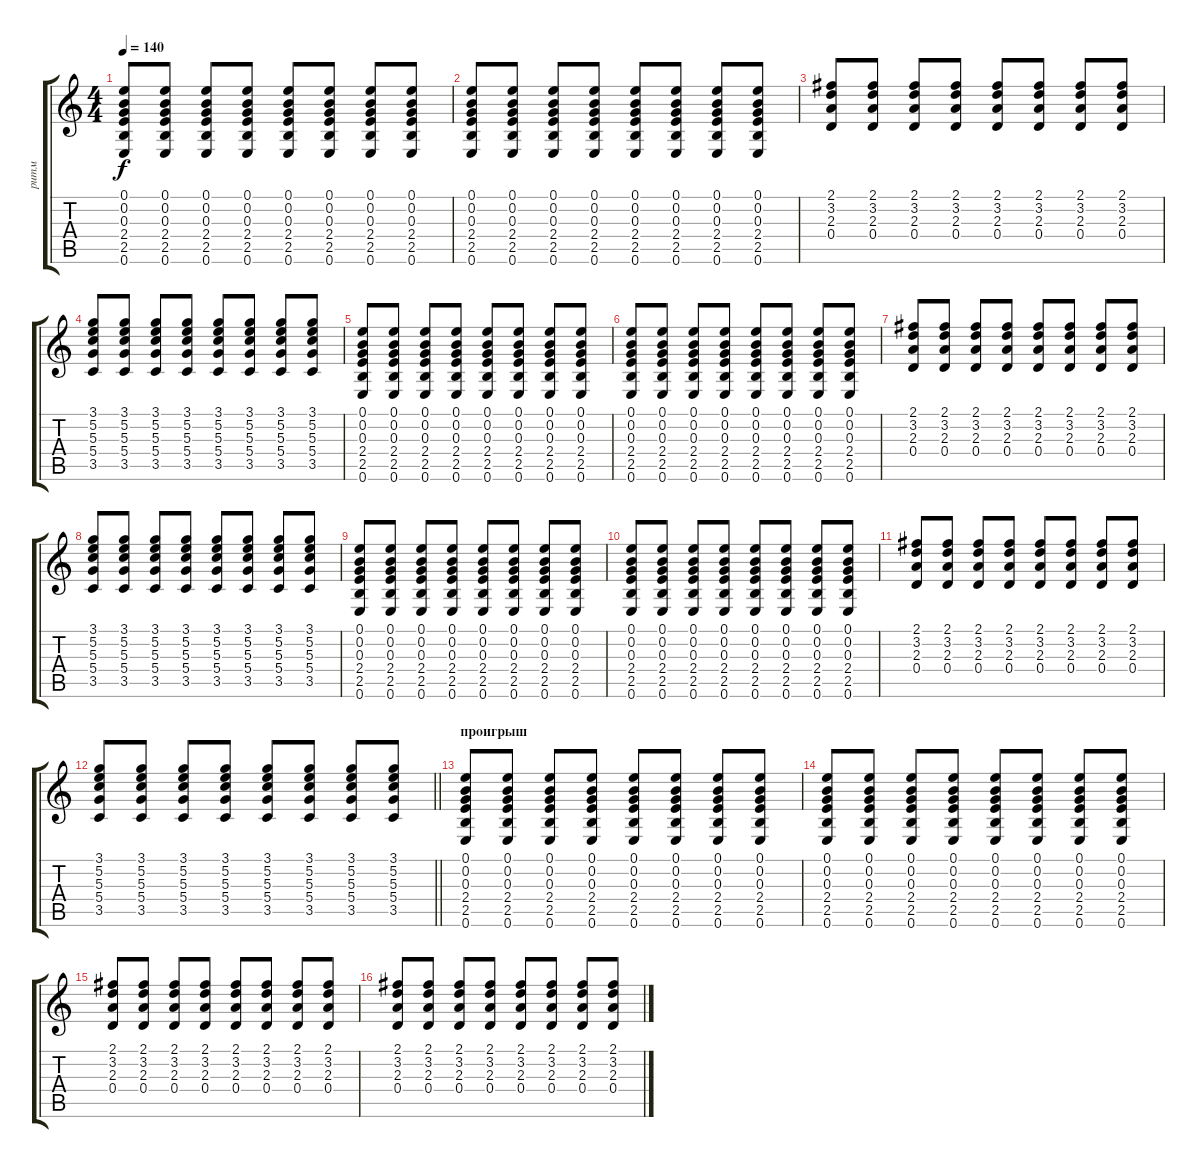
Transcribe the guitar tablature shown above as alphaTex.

\track ("ритм" "ритм") {instrument acousticguitarsteel}
\staff {score tabs}
\tuning (E4 B3 G3 D3 A2 E2) {hide}
\ts (4 4)
\tempo 140
\clef g2
\ks c
(0.1 0.2 0.3 2.4 2.5 0.6).8{dy f} (0.1 0.2 0.3 2.4 2.5 0.6).8 (0.1 0.2 0.3 2.4 2.5 0.6).8 (0.1 0.2 0.3 2.4 2.5 0.6).8 (0.1 0.2 0.3 2.4 2.5 0.6).8 (0.1 0.2 0.3 2.4 2.5 0.6).8 (0.1 0.2 0.3 2.4 2.5 0.6).8 (0.1 0.2 0.3 2.4 2.5 0.6).8 |
(0.1 0.2 0.3 2.4 2.5 0.6).8 (0.1 0.2 0.3 2.4 2.5 0.6).8 (0.1 0.2 0.3 2.4 2.5 0.6).8 (0.1 0.2 0.3 2.4 2.5 0.6).8 (0.1 0.2 0.3 2.4 2.5 0.6).8 (0.1 0.2 0.3 2.4 2.5 0.6).8 (0.1 0.2 0.3 2.4 2.5 0.6).8 (0.1 0.2 0.3 2.4 2.5 0.6).8 |
(2.1 3.2 2.3 0.4).8 (2.1 3.2 2.3 0.4).8 (2.1 3.2 2.3 0.4).8 (2.1 3.2 2.3 0.4).8 (2.1 3.2 2.3 0.4).8 (2.1 3.2 2.3 0.4).8 (2.1 3.2 2.3 0.4).8 (2.1 3.2 2.3 0.4).8 |
(3.1 5.2 5.3 5.4 3.5).8 (3.1 5.2 5.3 5.4 3.5).8 (3.1 5.2 5.3 5.4 3.5).8 (3.1 5.2 5.3 5.4 3.5).8 (3.1 5.2 5.3 5.4 3.5).8 (3.1 5.2 5.3 5.4 3.5).8 (3.1 5.2 5.3 5.4 3.5).8 (3.1 5.2 5.3 5.4 3.5).8 |
(0.1 0.2 0.3 2.4 2.5 0.6).8 (0.1 0.2 0.3 2.4 2.5 0.6).8 (0.1 0.2 0.3 2.4 2.5 0.6).8 (0.1 0.2 0.3 2.4 2.5 0.6).8 (0.1 0.2 0.3 2.4 2.5 0.6).8 (0.1 0.2 0.3 2.4 2.5 0.6).8 (0.1 0.2 0.3 2.4 2.5 0.6).8 (0.1 0.2 0.3 2.4 2.5 0.6).8 |
(0.1 0.2 0.3 2.4 2.5 0.6).8 (0.1 0.2 0.3 2.4 2.5 0.6).8 (0.1 0.2 0.3 2.4 2.5 0.6).8 (0.1 0.2 0.3 2.4 2.5 0.6).8 (0.1 0.2 0.3 2.4 2.5 0.6).8 (0.1 0.2 0.3 2.4 2.5 0.6).8 (0.1 0.2 0.3 2.4 2.5 0.6).8 (0.1 0.2 0.3 2.4 2.5 0.6).8 |
(2.1 3.2 2.3 0.4).8 (2.1 3.2 2.3 0.4).8 (2.1 3.2 2.3 0.4).8 (2.1 3.2 2.3 0.4).8 (2.1 3.2 2.3 0.4).8 (2.1 3.2 2.3 0.4).8 (2.1 3.2 2.3 0.4).8 (2.1 3.2 2.3 0.4).8 |
(3.1 5.2 5.3 5.4 3.5).8 (3.1 5.2 5.3 5.4 3.5).8 (3.1 5.2 5.3 5.4 3.5).8 (3.1 5.2 5.3 5.4 3.5).8 (3.1 5.2 5.3 5.4 3.5).8 (3.1 5.2 5.3 5.4 3.5).8 (3.1 5.2 5.3 5.4 3.5).8 (3.1 5.2 5.3 5.4 3.5).8 |
(0.1 0.2 0.3 2.4 2.5 0.6).8 (0.1 0.2 0.3 2.4 2.5 0.6).8 (0.1 0.2 0.3 2.4 2.5 0.6).8 (0.1 0.2 0.3 2.4 2.5 0.6).8 (0.1 0.2 0.3 2.4 2.5 0.6).8 (0.1 0.2 0.3 2.4 2.5 0.6).8 (0.1 0.2 0.3 2.4 2.5 0.6).8 (0.1 0.2 0.3 2.4 2.5 0.6).8 |
(0.1 0.2 0.3 2.4 2.5 0.6).8 (0.1 0.2 0.3 2.4 2.5 0.6).8 (0.1 0.2 0.3 2.4 2.5 0.6).8 (0.1 0.2 0.3 2.4 2.5 0.6).8 (0.1 0.2 0.3 2.4 2.5 0.6).8 (0.1 0.2 0.3 2.4 2.5 0.6).8 (0.1 0.2 0.3 2.4 2.5 0.6).8 (0.1 0.2 0.3 2.4 2.5 0.6).8 |
(2.1 3.2 2.3 0.4).8 (2.1 3.2 2.3 0.4).8 (2.1 3.2 2.3 0.4).8 (2.1 3.2 2.3 0.4).8 (2.1 3.2 2.3 0.4).8 (2.1 3.2 2.3 0.4).8 (2.1 3.2 2.3 0.4).8 (2.1 3.2 2.3 0.4).8 |
\barLineRight lightlight
(3.1 5.2 5.3 5.4 3.5).8 (3.1 5.2 5.3 5.4 3.5).8 (3.1 5.2 5.3 5.4 3.5).8 (3.1 5.2 5.3 5.4 3.5).8 (3.1 5.2 5.3 5.4 3.5).8 (3.1 5.2 5.3 5.4 3.5).8 (3.1 5.2 5.3 5.4 3.5).8 (3.1 5.2 5.3 5.4 3.5).8 |
\section ("" "проигрыш")
(0.1 0.2 0.3 2.4 2.5 0.6).8 (0.1 0.2 0.3 2.4 2.5 0.6).8 (0.1 0.2 0.3 2.4 2.5 0.6).8 (0.1 0.2 0.3 2.4 2.5 0.6).8 (0.1 0.2 0.3 2.4 2.5 0.6).8 (0.1 0.2 0.3 2.4 2.5 0.6).8 (0.1 0.2 0.3 2.4 2.5 0.6).8 (0.1 0.2 0.3 2.4 2.5 0.6).8 |
(0.1 0.2 0.3 2.4 2.5 0.6).8 (0.1 0.2 0.3 2.4 2.5 0.6).8 (0.1 0.2 0.3 2.4 2.5 0.6).8 (0.1 0.2 0.3 2.4 2.5 0.6).8 (0.1 0.2 0.3 2.4 2.5 0.6).8 (0.1 0.2 0.3 2.4 2.5 0.6).8 (0.1 0.2 0.3 2.4 2.5 0.6).8 (0.1 0.2 0.3 2.4 2.5 0.6).8 |
(2.1 3.2 2.3 0.4).8 (2.1 3.2 2.3 0.4).8 (2.1 3.2 2.3 0.4).8 (2.1 3.2 2.3 0.4).8 (2.1 3.2 2.3 0.4).8 (2.1 3.2 2.3 0.4).8 (2.1 3.2 2.3 0.4).8 (2.1 3.2 2.3 0.4).8 |
(2.1 3.2 2.3 0.4).8 (2.1 3.2 2.3 0.4).8 (2.1 3.2 2.3 0.4).8 (2.1 3.2 2.3 0.4).8 (2.1 3.2 2.3 0.4).8 (2.1 3.2 2.3 0.4).8 (2.1 3.2 2.3 0.4).8 (2.1 3.2 2.3 0.4).8
